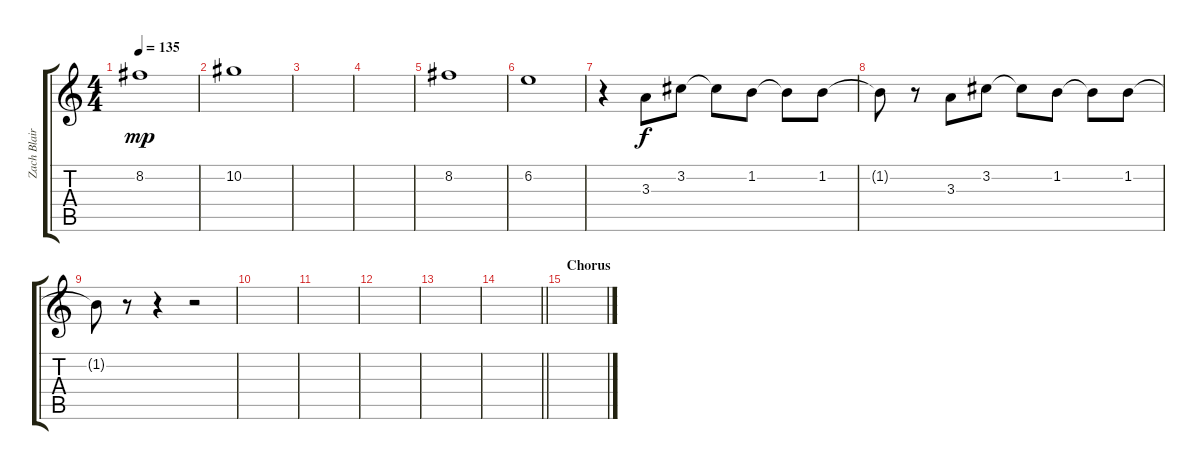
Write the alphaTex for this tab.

\track ("Zach Blair - Vocals" "Zach Blair") {instrument distortionguitar}
\staff {score tabs}
\tuning (Eb4 Bb3 Gb3 Db3 Ab2 Eb2) {hide}
\ts (4 4)
\tempo 135
\clef g2
\ks c
8.2.1{dy mp} |
10.2.1 |
|
|
8.2.1 |
6.2.1 |
r.4 3.3.8{dy f} 3.2.8 3.2{t}.8 1.2.8 1.2{t}.8 1.2.8 |
1.2{t}.8 r.8 3.3.8 3.2.8 3.2{t}.8 1.2.8 1.2{t}.8 1.2.8 |
1.2{t}.8 r.8 r.4 r.2 |
|
|
|
|
\barLineRight lightlight
|
\section ("" "Chorus")
